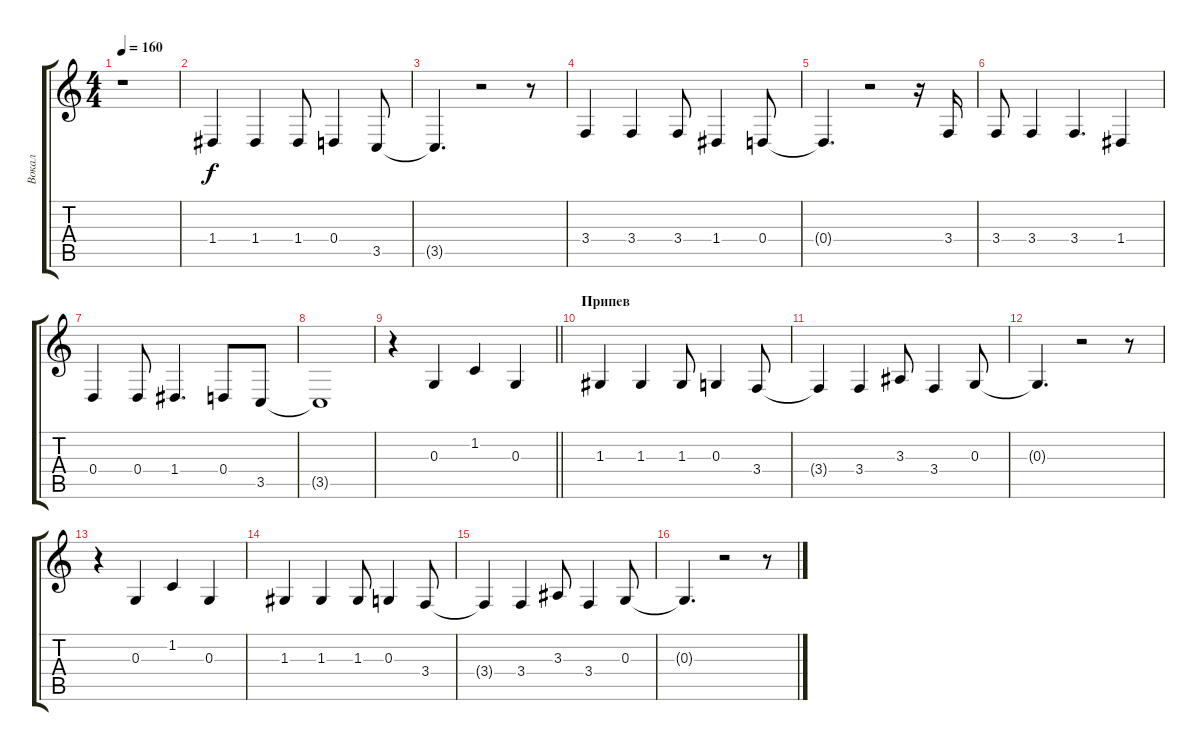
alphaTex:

\track ("Вокал" "Вокал") {instrument altosax}
\staff {score tabs}
\tuning (E4 B3 G3 D3 A2 E2) {hide}
\ts (4 4)
\tempo 160
\clef g2
\ks c
r.1{dy f} |
1.4.4 1.4.4 1.4.8 0.4.4 3.5.8 |
3.5{t}.4{d} r.2 r.8 |
3.4.4 3.4.4 3.4.8 1.4.4 0.4.8 |
0.4{t}.4{d} r.2 r.16 3.4.16 |
3.4.8 3.4.4 3.4.4{d} 1.4.4 |
0.4.4 0.4.8 1.4.4{d} 0.4.8 3.5.8 |
3.5{t}.1 |
\barLineRight lightlight
r.4 0.3.4 1.2.4 0.3.4 |
\section ("" "Припев")
1.3.4 1.3.4 1.3.8 0.3.4 3.4.8 |
3.4{t}.4 3.4.4 3.3.8 3.4.4 0.3.8 |
0.3{t}.4{d} r.2 r.8 |
r.4 0.3.4 1.2.4 0.3.4 |
1.3.4 1.3.4 1.3.8 0.3.4 3.4.8 |
3.4{t}.4 3.4.4 3.3.8 3.4.4 0.3.8 |
0.3{t}.4{d} r.2 r.8
